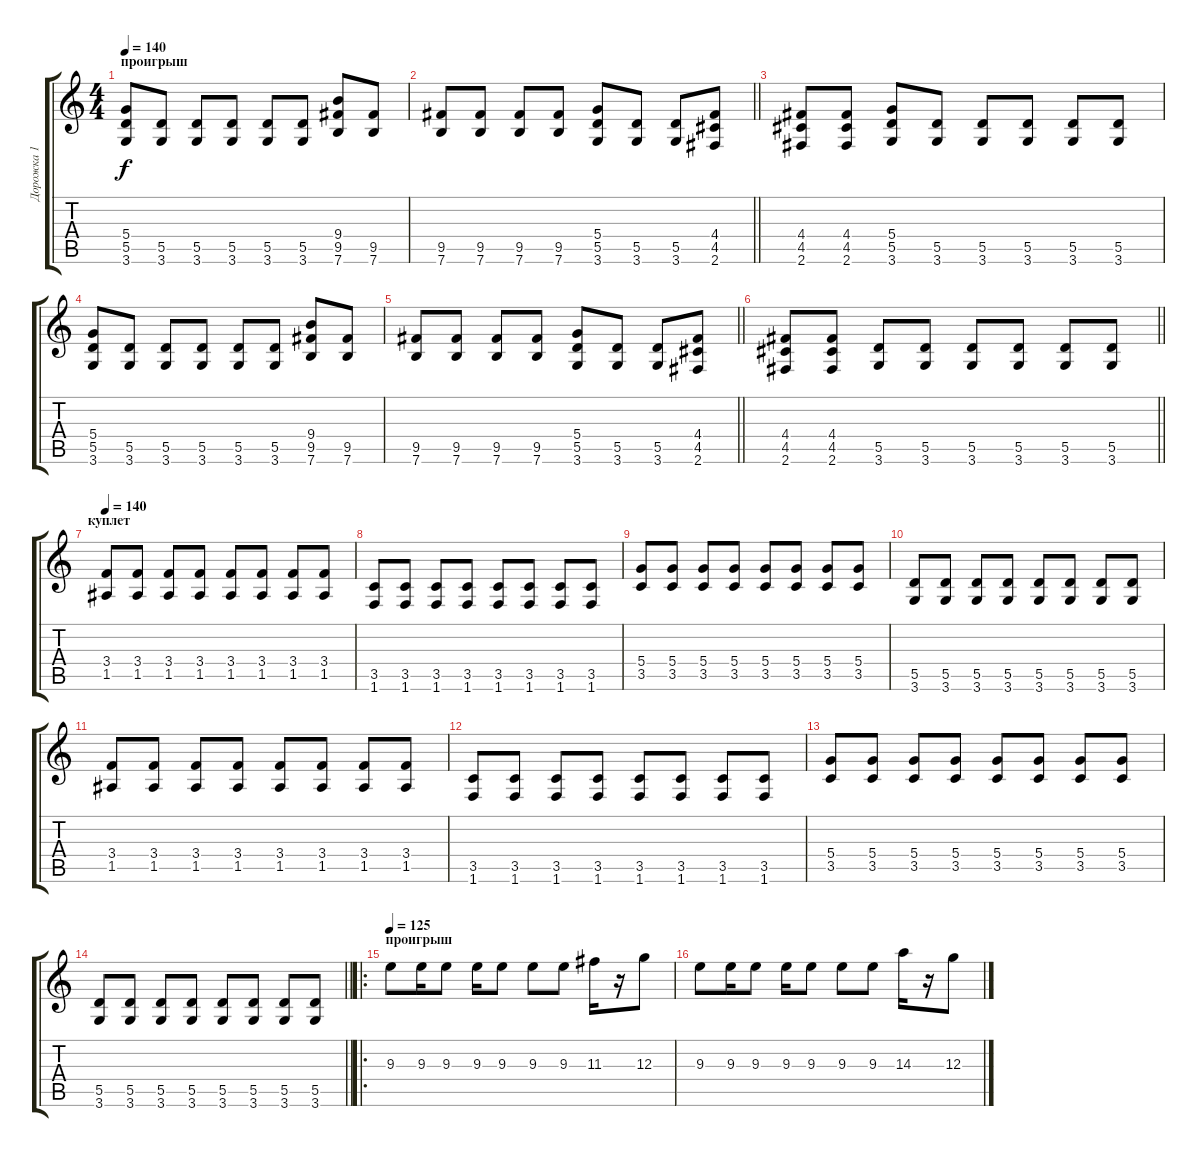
\track ("Дорожка 1" "Дорожка 1") {instrument distortionguitar}
\staff {score tabs}
\tuning (E4 B3 G3 D3 A2 E2) {hide}
\ts (4 4)
\section ("" "проигрыш")
\tempo 140
\clef g2
\ks c
(5.4 5.5 3.6).8{dy f} (5.5 3.6).8 (5.5 3.6).8 (5.5 3.6).8 (5.5 3.6).8 (5.5 3.6).8 (9.4 9.5 7.6).8 (9.5 7.6).8 |
\barLineRight lightlight
(9.5 7.6).8 (9.5 7.6).8 (9.5 7.6).8 (9.5 7.6).8 (5.4 5.5 3.6).8 (5.5 3.6).8 (5.5 3.6).8 (4.4 4.5 2.6).8 |
(4.4 4.5 2.6).8 (4.4 4.5 2.6).8 (5.4 5.5 3.6).8 (5.5 3.6).8 (5.5 3.6).8 (5.5 3.6).8 (5.5 3.6).8 (5.5 3.6).8 |
(5.4 5.5 3.6).8 (5.5 3.6).8 (5.5 3.6).8 (5.5 3.6).8 (5.5 3.6).8 (5.5 3.6).8 (9.4 9.5 7.6).8 (9.5 7.6).8 |
\barLineRight lightlight
(9.5 7.6).8 (9.5 7.6).8 (9.5 7.6).8 (9.5 7.6).8 (5.4 5.5 3.6).8 (5.5 3.6).8 (5.5 3.6).8 (4.4 4.5 2.6).8 |
\barLineRight lightlight
(4.4 4.5 2.6).8 (4.4 4.5 2.6).8 (5.5 3.6).8 (5.5 3.6).8 (5.5 3.6).8 (5.5 3.6).8 (5.5 3.6).8 (5.5 3.6).8 |
\section ("" "куплет")
\tempo 140
(3.4 1.5).8 (3.4 1.5).8 (3.4 1.5).8 (3.4 1.5).8 (3.4 1.5).8 (3.4 1.5).8 (3.4 1.5).8 (3.4 1.5).8 |
(3.5 1.6).8 (3.5 1.6).8 (3.5 1.6).8 (3.5 1.6).8 (3.5 1.6).8 (3.5 1.6).8 (3.5 1.6).8 (3.5 1.6).8 |
(5.4 3.5).8 (5.4 3.5).8 (5.4 3.5).8 (5.4 3.5).8 (5.4 3.5).8 (5.4 3.5).8 (5.4 3.5).8 (5.4 3.5).8 |
(5.5 3.6).8 (5.5 3.6).8 (5.5 3.6).8 (5.5 3.6).8 (5.5 3.6).8 (5.5 3.6).8 (5.5 3.6).8 (5.5 3.6).8 |
(3.4 1.5).8 (3.4 1.5).8 (3.4 1.5).8 (3.4 1.5).8 (3.4 1.5).8 (3.4 1.5).8 (3.4 1.5).8 (3.4 1.5).8 |
(3.5 1.6).8 (3.5 1.6).8 (3.5 1.6).8 (3.5 1.6).8 (3.5 1.6).8 (3.5 1.6).8 (3.5 1.6).8 (3.5 1.6).8 |
(5.4 3.5).8 (5.4 3.5).8 (5.4 3.5).8 (5.4 3.5).8 (5.4 3.5).8 (5.4 3.5).8 (5.4 3.5).8 (5.4 3.5).8 |
\barLineRight lightlight
(5.5 3.6).8 (5.5 3.6).8 (5.5 3.6).8 (5.5 3.6).8 (5.5 3.6).8 (5.5 3.6).8 (5.5 3.6).8 (5.5 3.6).8 |
\ro
\section ("" "проигрыш")
\tempo 125
9.3.8 9.3.16 9.3.8 9.3.16 9.3.8 9.3.8 9.3.8 11.3.16 r.16 12.3.8 |
9.3.8 9.3.16 9.3.8 9.3.16 9.3.8 9.3.8 9.3.8 14.3.16 r.16 12.3.8
